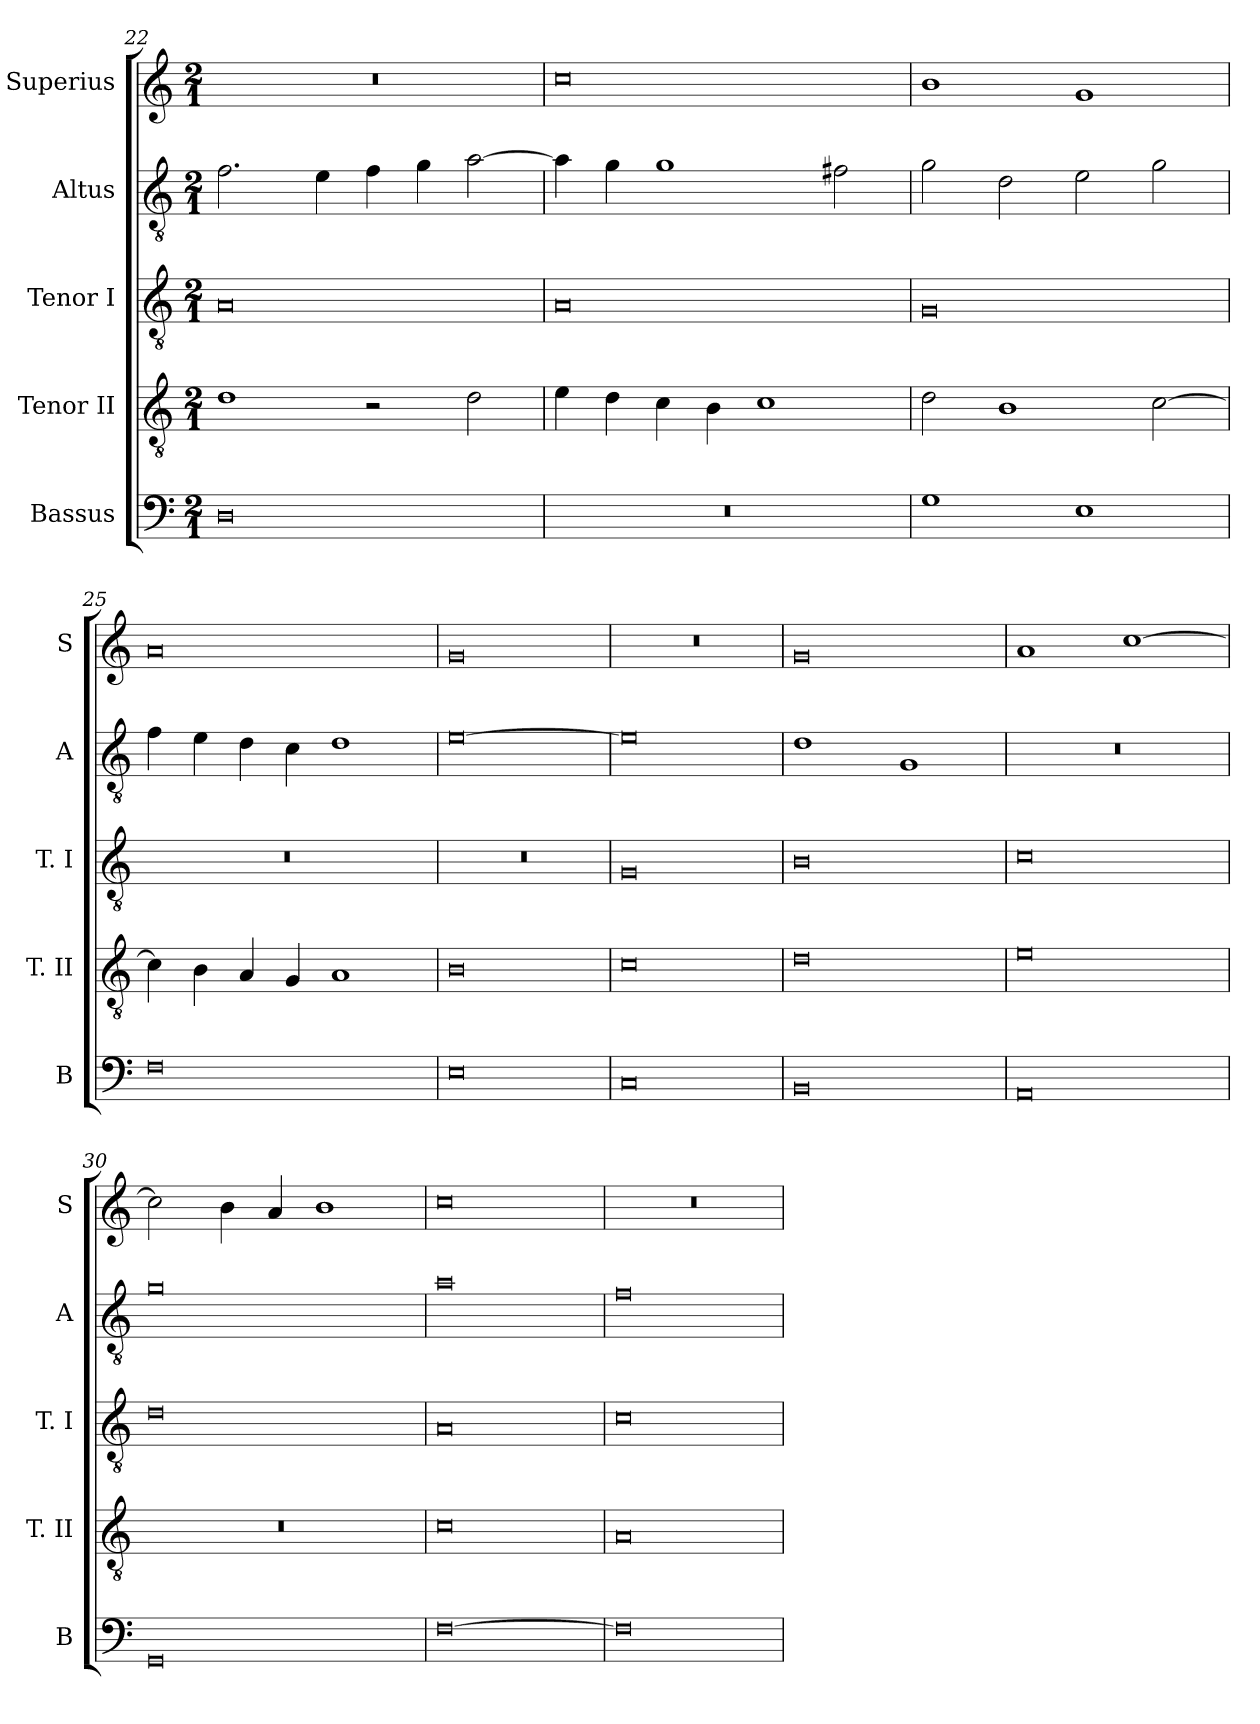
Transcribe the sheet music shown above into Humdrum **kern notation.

**kern	**kern	**kern	**kern	**kern
*part5	*part4	*part3	*part2	*part1
*staff5	*staff4	*staff3	*staff2	*staff1
*I"Bassus	*I"Tenor II	*I"Tenor I	*I"Altus	*I"Superius
*I'B	*I'T. II	*I'T. I	*I'A	*I'S
*clefF4	*clefGv2	*clefGv2	*clefGv2	*clefG2
*k[]	*k[]	*k[]	*k[]	*k[]
*C:	*C:	*C:	*C:	*C:
*M2/1	*M2/1	*M2/1	*M2/1	*M2/1
=22	=22	=22	=22	=22
0D	1d	0A	2.f	0r
.	.	.	4e	.
.	2r	.	4f	.
.	.	.	4g	.
.	2d	.	[2a	.
=23	=23	=23	=23	=23
0r	4e	0A	4a]	0cc
.	4d	.	4g	.
.	4c	.	1g	.
.	4B	.	.	.
.	1c	.	.	.
.	.	.	2f#X	.
=24	=24	=24	=24	=24
1G	2d	0G	2g	1b
.	1B	.	2d	.
1E	.	.	2e	1g
.	[2c	.	2g	.
=25	=25	=25	=25	=25
0F	4c]	0r	4f	0a
.	4B	.	4e	.
.	4A	.	4d	.
.	4G	.	4c	.
.	1A	.	1d	.
=26	=26	=26	=26	=26
0E	0B	0r	[0e	0g
=27	=27	=27	=27	=27
0C	0c	0G	0e]	0r
=28	=28	=28	=28	=28
0BB	0d	0B	1d	0g
.	.	.	1G	.
=29	=29	=29	=29	=29
0AA	0e	0c	0r	1a
.	.	.	.	[1cc
=30	=30	=30	=30	=30
0GG	0r	0d	0g	2cc]
.	.	.	.	4b
.	.	.	.	4a
.	.	.	.	1b
=31	=31	=31	=31	=31
[0F	0c	0A	0a	0cc
=32	=32	=32	=32	=32
0F]	0A	0c	0f	0r
=	=	=	=	=
*-	*-	*-	*-	*-
